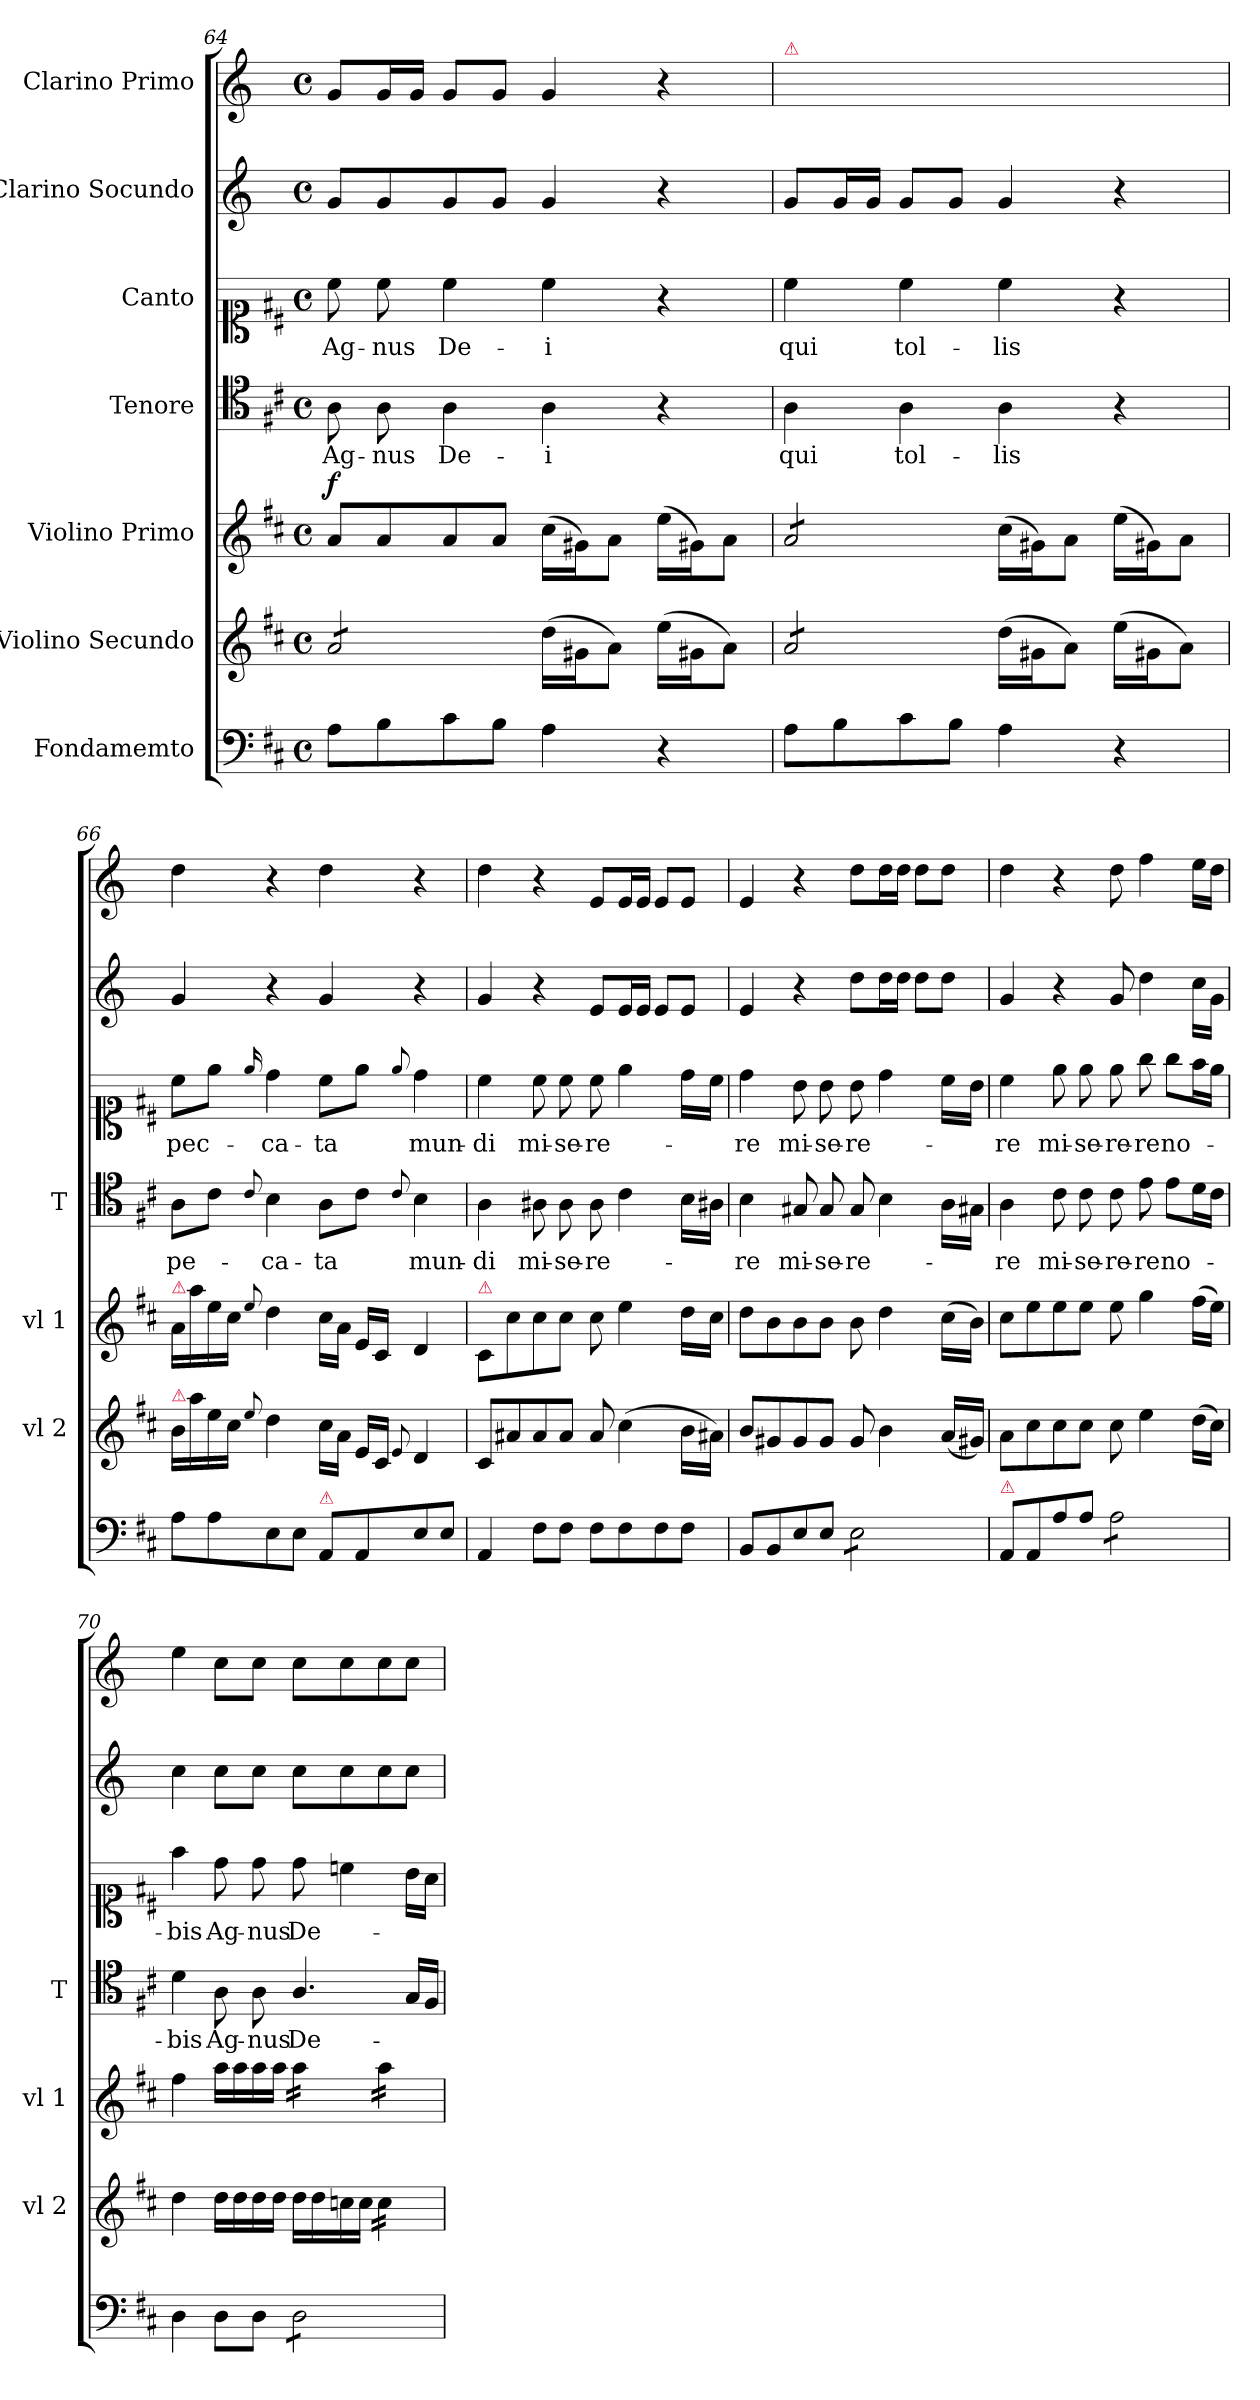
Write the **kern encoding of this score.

**kern	**kern	**dynam	**kern	**dynam	**kern	**text	**kern	**text	**kern	**kern
*part7	*part6	*part6	*part5	*part5	*part4	*part4	*part3	*part3	*part2	*part1
*staff7	*staff6	*staff6	*staff5	*staff5	*staff4	*staff4	*staff3	*staff3	*staff2	*staff1
*I"Fondamemto	*I"Violino Secundo	*	*I"Violino Primo	*	*I"Tenore	*	*I"Canto	*	*I"Clarino Socundo	*I"Clarino Primo
*	*I'vl 2	*	*I'vl 1	*	*I'T	*	*	*	*	*
*clefF4	*clefG2	*	*clefG2	*	*clefC4	*	*clefC1	*	*clefG2	*clefG2
*	*	*	*	*	*	*	*	*	*ITrd-1c-2	*ITrd-1c-2
*k[f#c#]	*k[f#c#]	*	*k[f#c#]	*	*k[f#c#]	*	*k[f#c#]	*	*k[f#c#]	*k[f#c#]
*M4/4	*M4/4	*	*M4/4	*	*M4/4	*	*M4/4	*	*M4/4	*M4/4
*met(c)	*met(c)	*	*met(c)	*	*met(c)	*	*met(c)	*	*met(c)	*met(c)
=64	=64	=64	=64	=64	=64	=64	=64	=64	=64	=64
!	!	!	!	!LO:DY:a	!	!	!	!	!	!
*	*tremolo	*	*	*	*	*	*	*	*	*
8A\L	8a/L	for	8a/L	f	8A\	Ag-	8cc#\	Ag-	8a/L	8a/L
8B\	8a/	.	8a/	.	8A\	-nus	8cc#\	-nus	8a/	16a/L
.	.	.	.	.	.	.	.	.	.	16a/JJ
8c#\	8a/	.	8a/	.	4A\	De-	4cc#\	De-	8a/	8a/L
8B\J	8a/J	.	8a/J	.	.	.	.	.	8a/J	8a/J
*	*Xtremolo	*	*	*	*	*	*	*	*	*
4A\	(16dd\LL	.	(16cc#\LL	.	4A\	-i	4cc#\	-i	4a/	4a/
.	16g#X\J	.	16g#X\J)	.	.	.	.	.	.	.
.	8a\J)	.	8a\J	.	.	.	.	.	.	.
4r	(16ee\LL	.	(16ee\LL	.	4r	.	4r	.	4r	4r
.	16g#X\J	.	16g#X\J)	.	.	.	.	.	.	.
.	8a\J)	.	8a\J	.	.	.	.	.	.	.
=65	=65	=65	=65	=65	=65	=65	=65	=65	=65	=65
!	!	!	!	!	!	!	!	!	!	!LO:TX:a:color=crimson:t=⚠
*	*tremolo	*	*	*	*	*	*	*	*	*
*	*	*	*tremolo	*	*	*	*	*	*	*
8A\L	8a/L	.	8a/L	.	4A\	qui	4cc#\	qui	8a/L	1ryy
8B\	8a/	.	8a/	.	.	.	.	.	16a/L	.
.	.	.	.	.	.	.	.	.	16a/JJ	.
8c#\	8a/	.	8a/	.	4A\	tol-	4cc#\	tol-	8a/L	.
8B\J	8a/J	.	8a/J	.	.	.	.	.	8a/J	.
*	*	*	*Xtremolo	*	*	*	*	*	*	*
*	*Xtremolo	*	*	*	*	*	*	*	*	*
4A\	(16dd\LL	.	(16cc#\LL	.	4A\	-lis	4cc#\	-lis	4a/	.
.	16g#X\J	.	16g#X\J)	.	.	.	.	.	.	.
.	8a\J)	.	8a\J	.	.	.	.	.	.	.
4r	(16ee\LL	.	(16ee\LL	.	4r	.	4r	.	4r	.
.	16g#X\J	.	16g#X\J)	.	.	.	.	.	.	.
.	8a\J)	.	8a\J	.	.	.	.	.	.	.
=66	=66	=66	=66	=66	=66	=66	=66	=66	=66	=66
!	!	!	!LO:TX:a:color=crimson:t=⚠	!	!	!	!	!	!	!
!	!LO:TX:a:color=crimson:t=⚠	!	!	!	!	!	!	!	!	!
8A\L	16b/LL	.	16a/LL	.	8A\L	pe-	8cc#\L	pec-	4a/	4ee\
.	16aa\	.	16aa\	.	.	.	.	.	.	.
8A\	16ee\	.	16ee\	.	8c#\J	.	8ee\J	.	.	.
.	16cc#\JJ	.	16cc#\JJ	.	.	.	.	.	.	.
.	8qqee/	.	8qqee/	.	8qqc#/	.	16qqee/	.	.	.
8E\	4dd\	.	4dd\	.	4B\	-ca-	4dd\	-ca-	4r	4r
8E\J	.	.	.	.	.	.	.	.	.	.
!LO:TX:a:color=crimson:t=⚠	!	!	!	!	!	!	!	!	!	!
8AA/L	16cc#\LL	.	16cc#\LL	.	8A\L	-ta	8cc#\L	-ta	4a/	4ee\
.	16a\JJ	.	16a\JJ	.	.	.	.	.	.	.
8AA/	16e/LL	.	16e/LL	.	8c#\J	.	8ee\J	.	.	.
.	16c#/JJ	.	16c#/JJ	.	.	.	.	.	.	.
.	8qqe/	.	.	.	8qqc#/	.	8qqee/	.	.	.
8E\	4d/	.	4d/	.	4B\	mun-	4dd\	mun-	4r	4r
8E\J	.	.	.	.	.	.	.	.	.	.
=67	=67	=67	=67	=67	=67	=67	=67	=67	=67	=67
!	!	!	!LO:TX:a:color=crimson:t=⚠	!	!	!	!	!	!	!
4AA/	8c#/L	.	8c#/L	.	4A\	-di	4cc#\	-di	4a/	4ee\
.	8a#X/	.	8cc#\	.	.	.	.	.	.	.
8F#\L	8a#/	.	8cc#\	.	8A#X\	mi-	8cc#\	mi-	4r	4r
8F#\J	8a#/J	.	8cc#\J	.	8A#\	-se-	8cc#\	-se-	.	.
8F#\L	8a#/	.	8cc#\	.	8A#\	-re-	8cc#\	-re-	8f#/L	8f#/L
8F#\	(4cc#\	.	4ee\	.	4c#\	.	4ee\	.	16f#/L	16f#/L
.	.	.	.	.	.	.	.	.	16f#/JJ	16f#/JJ
8F#\	.	.	.	.	.	.	.	.	8f#/L	8f#/L
8F#\J	16b\LL	.	16dd\LL	.	16B\LL	.	16dd\LL	.	8f#/J	8f#/J
.	16a#X\JJ)	.	16cc#\JJ	.	16A#X\JJ	.	16cc#\JJ	.	.	.
=68	=68	=68	=68	=68	=68	=68	=68	=68	=68	=68
8BB/L	8b/L	.	8dd\L	.	4B\	-re	4dd\	-re	4f#/	4f#/
8BB/	8g#X/	.	8b\	.	.	.	.	.	.	.
8E/	8g#/	.	8b\	.	8G#X/	mi-	8b\	mi-	4r	4r
8E/J	8g#/J	.	8b\J	.	8G#/	-se-	8b\	-se-	.	.
*tremolo	*	*	*	*	*	*	*	*	*	*
8E\L	8g#/	.	8b\	.	8G#/	-re-	8b\	-re-	8ee\L	8ee\L
8E\	4b\	.	4dd\	.	4B\	.	4dd\	.	16ee\L	16ee\L
.	.	.	.	.	.	.	.	.	16ee\JJ	16ee\JJ
8E\	.	.	.	.	.	.	.	.	8ee\L	8ee\L
8E\J	(16a/LL	.	(16cc#\LL	.	16A\LL	.	16cc#\LL	.	8ee\J	8ee\J
*Xtremolo	*	*	*	*	*	*	*	*	*	*
.	16g#X/JJ)	.	16b\JJ)	.	16G#X\JJ	.	16b\JJ	.	.	.
=69	=69	=69	=69	=69	=69	=69	=69	=69	=69	=69
!LO:TX:a:color=crimson:t=⚠	!	!	!	!	!	!	!	!	!	!
8AA/L	8a\L	.	8cc#\L	.	4A\	-re	4cc#\	-re	4a/	4ee\
8AA/	8cc#\	.	8ee\	.	.	.	.	.	.	.
8A\	8cc#\	.	8ee\	.	8c#\	mi-	8ee\	mi-	4r	4r
8A\J	8cc#\J	.	8ee\J	.	8c#\	-se-	8ee\	-se-	.	.
*tremolo	*	*	*	*	*	*	*	*	*	*
8A\L	8cc#\	.	8ee\	.	8c#\	-re-	8ee\	-re-	8a/	8ee\
8A\	4ee\	.	4gg\	.	8e\	-re	8gg\	-re	4ee\	4gg\
8A\	.	.	.	.	8e\L	no-	8gg\L	no-	.	.
8A\J	(16dd\LL	.	(16ff#\LL	.	16d\L	.	16ff#\L	.	16dd\LL	16ff#\LL
*Xtremolo	*	*	*	*	*	*	*	*	*	*
.	16cc#\JJ)	.	16ee\JJ)	.	16c#\JJ	.	16ee\JJ	.	16a\JJ	16ee\JJ
=70	=70	=70	=70	=70	=70	=70	=70	=70	=70	=70
4D\	4dd\	.	4ff#\	.	4d\	-bis	4ff#\	-bis	4dd\	4ff#\
8D\L	16dd\LL	.	16aa\LL	.	8A\	Ag-	8dd\	Ag-	8dd\L	8dd\L
.	16dd\	.	16aa\	.	.	.	.	.	.	.
8D\J	16dd\	.	16aa\	.	8A\	-nus	8dd\	-nus	8dd\J	8dd\J
.	16dd\JJ	.	16aa\JJ	.	.	.	.	.	.	.
*tremolo	*	*	*	*	*	*	*	*	*	*
*	*	*	*tremolo	*	*	*	*	*	*	*
8D\L	16dd\LL	.	16aa\LL	.	4.A/	De-	8dd\	De-	8dd\L	8dd\L
.	16dd\	.	16aa\	.	.	.	.	.	.	.
8D\	16ccn\	.	16aa\	.	.	.	4ccn\	.	8dd\	8dd\
.	16cc\JJ	.	16aa\JJ	.	.	.	.	.	.	.
*	*tremolo	*	*	*	*	*	*	*	*	*
8D\	16cc\LL	.	16aa\LL	.	.	.	.	.	8dd\	8dd\
.	16cc\	.	16aa\	.	.	.	.	.	.	.
8D\J	16cc\	.	16aa\	.	16G/LL	.	16b\LL	.	8dd\J	8dd\J
*Xtremolo	*	*	*	*	*	*	*	*	*	*
.	16cc\JJ	.	16aa\JJ	.	16F#/JJ	.	16a\JJ	.	.	.
*	*	*	*Xtremolo	*	*	*	*	*	*	*
*	*Xtremolo	*	*	*	*	*	*	*	*	*
=	=	=	=	=	=	=	=	=	=	=
*-	*-	*-	*-	*-	*-	*-	*-	*-	*-	*-
